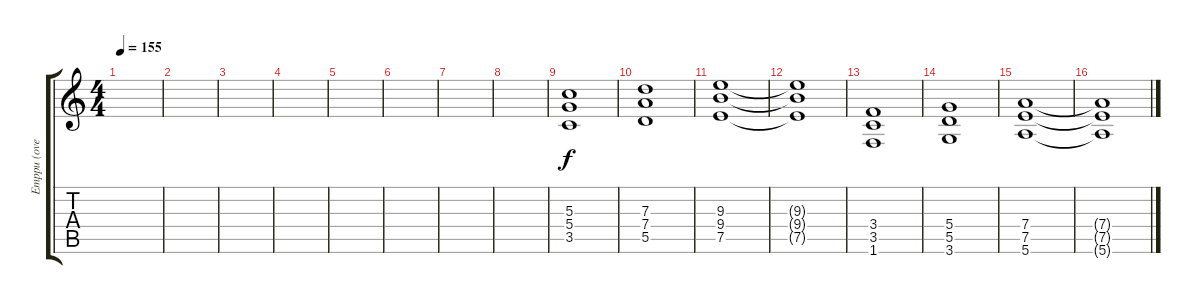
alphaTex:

\track ("Emppu (overdubs)" "Emppu (ove") {instrument distortionguitar}
\staff {score tabs}
\tuning (E4 B3 G3 D3 A2 E2) {hide}
\ts (4 4)
\tempo 155
\clef g2
\ks c
|
|
|
|
|
|
|
|
(5.3 5.4 3.5).1 |
(7.3 7.4 5.5).1 |
(9.3 9.4 7.5).1 |
(9.3{t} 9.4{t} 7.5{t}).1 |
(3.4 3.5 1.6).1 |
(5.4 5.5 3.6).1 |
(7.4 7.5 5.6).1 |
(7.4{t} 7.5{t} 5.6{t}).1
